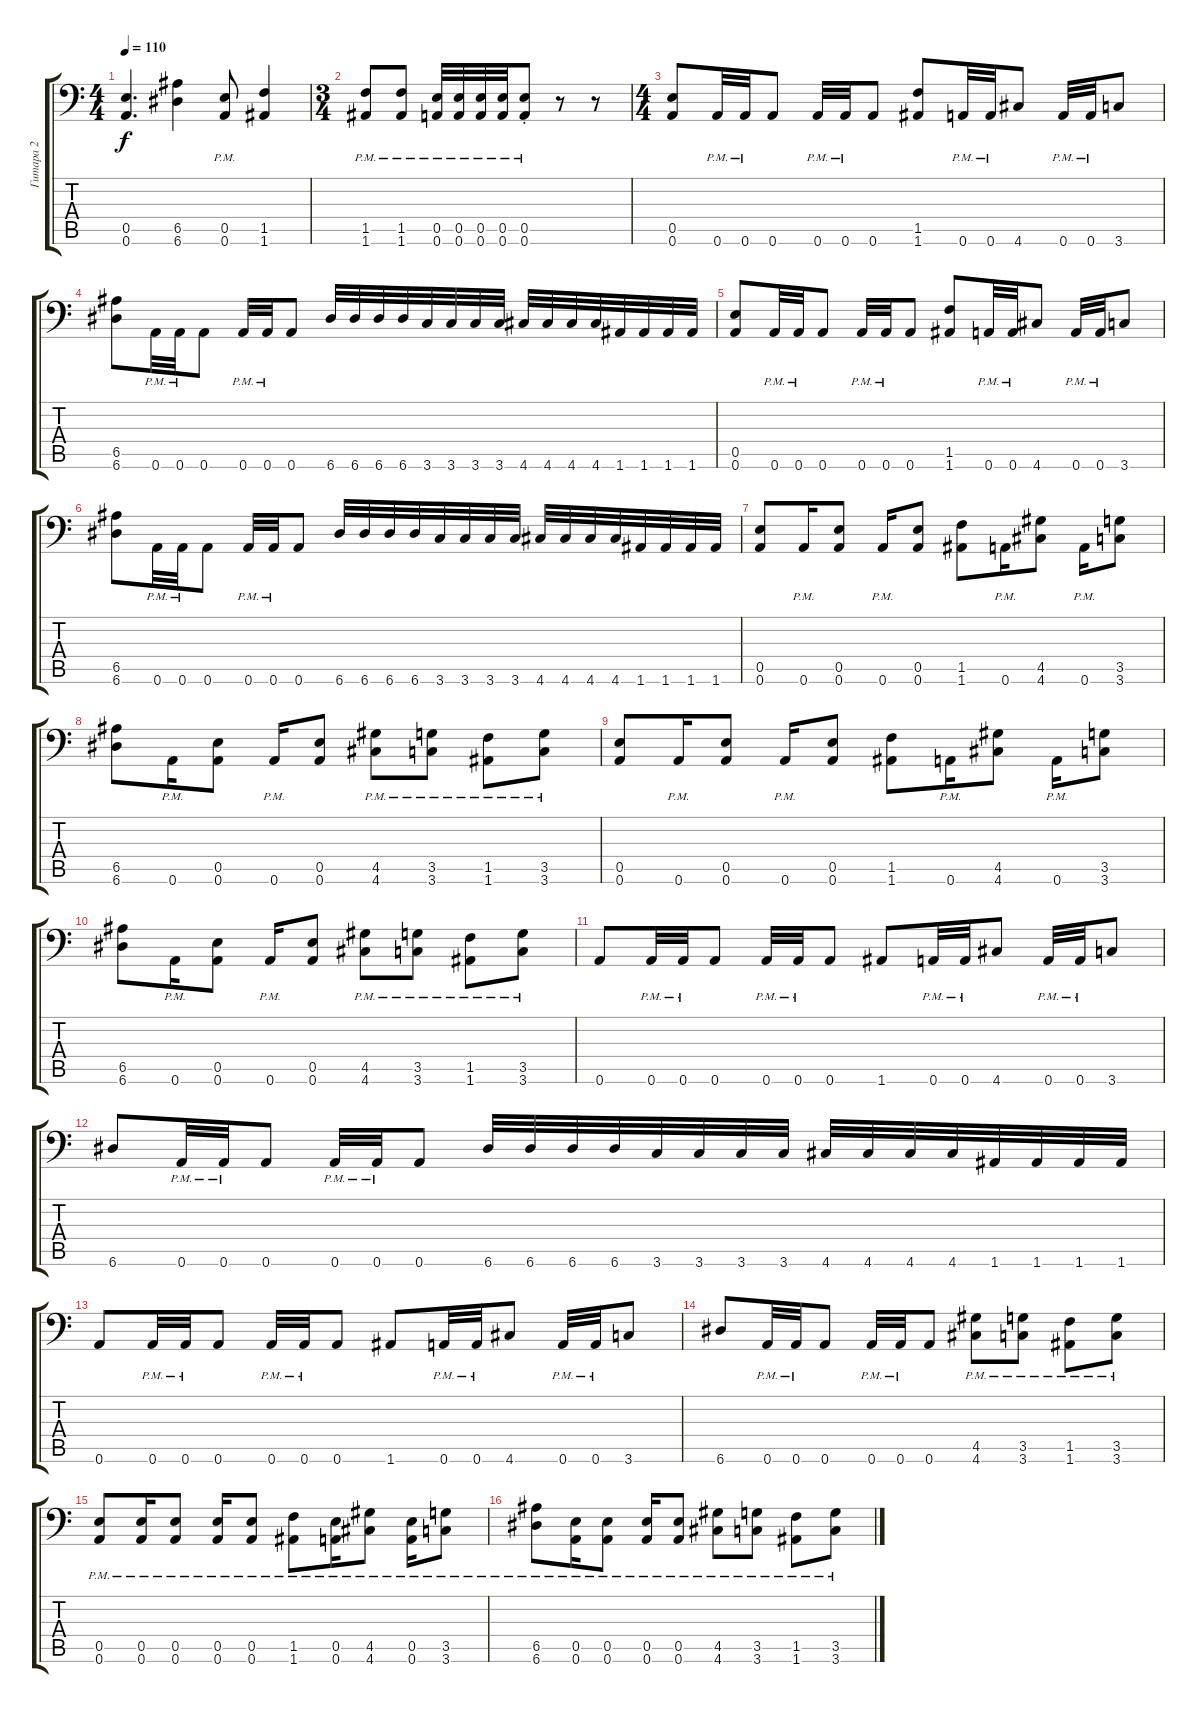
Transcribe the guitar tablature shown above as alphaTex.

\track ("Гитара 2" "Гитара 2") {instrument distortionguitar}
\staff {score tabs}
\tuning (B3 Gb3 D3 A2 E2 A1) {hide}
\ts (4 4)
\tempo 110
\clef f4
\ks c
(0.5 0.6).4{d dy f} (6.5 6.6).4 (0.5{pm} 0.6{pm}).8 (1.5 1.6).4 |
\ts (3 4)
(1.5{pm} 1.6{pm}).8 (1.5{pm} 1.6{pm}).8 (0.5{pm} 0.6{pm}).32 (0.5{pm} 0.6{pm}).32 (0.5{pm} 0.6{pm}).32 (0.5{pm} 0.6{pm}).32 (0.5{pm st} 0.6{pm st}).8 r.8 r.8 |
\ts (4 4)
(0.5 0.6).8 0.6{pm}.32 0.6{pm}.32 0.6.8 0.6{pm}.32 0.6{pm}.32 0.6.8 (1.5 1.6).8 0.6{pm}.32 0.6{pm}.32 4.6.8 0.6{pm}.32 0.6{pm}.32 3.6.8 |
(6.5 6.6).8 0.6{pm}.32 0.6{pm}.32 0.6.8 0.6{pm}.32 0.6{pm}.32 0.6.8 6.6.32 6.6.32 6.6.32 6.6.32 3.6.32 3.6.32 3.6.32 3.6.32 4.6.32 4.6.32 4.6.32 4.6.32 1.6.32 1.6.32 1.6.32 1.6.32 |
(0.5 0.6).8 0.6{pm}.32 0.6{pm}.32 0.6.8 0.6{pm}.32 0.6{pm}.32 0.6.8 (1.5 1.6).8 0.6{pm}.32 0.6{pm}.32 4.6.8 0.6{pm}.32 0.6{pm}.32 3.6.8 |
(6.5 6.6).8 0.6{pm}.32 0.6{pm}.32 0.6.8 0.6{pm}.32 0.6{pm}.32 0.6.8 6.6.32 6.6.32 6.6.32 6.6.32 3.6.32 3.6.32 3.6.32 3.6.32 4.6.32 4.6.32 4.6.32 4.6.32 1.6.32 1.6.32 1.6.32 1.6.32 |
(0.5 0.6).8 0.6{pm}.16 (0.5 0.6).8 0.6{pm}.16 (0.5 0.6).8 (1.5 1.6).8 0.6{pm}.16 (4.5 4.6).8 0.6{pm}.16 (3.5 3.6).8 |
(6.5 6.6).8 0.6{pm}.16 (0.5 0.6).8 0.6{pm}.16 (0.5 0.6).8 (4.5{pm} 4.6{pm}).8 (3.5{pm} 3.6{pm}).8 (1.5{pm} 1.6{pm}).8 (3.5{pm} 3.6{pm}).8 |
(0.5 0.6).8 0.6{pm}.16 (0.5 0.6).8 0.6{pm}.16 (0.5 0.6).8 (1.5 1.6).8 0.6{pm}.16 (4.5 4.6).8 0.6{pm}.16 (3.5 3.6).8 |
(6.5 6.6).8 0.6{pm}.16 (0.5 0.6).8 0.6{pm}.16 (0.5 0.6).8 (4.5{pm} 4.6{pm}).8 (3.5{pm} 3.6{pm}).8 (1.5{pm} 1.6{pm}).8 (3.5{pm} 3.6{pm}).8 |
0.6.8 0.6{pm}.32 0.6{pm}.32 0.6.8 0.6{pm}.32 0.6{pm}.32 0.6.8 1.6.8 0.6{pm}.32 0.6{pm}.32 4.6.8 0.6{pm}.32 0.6{pm}.32 3.6.8 |
6.6.8 0.6{pm}.32 0.6{pm}.32 0.6.8 0.6{pm}.32 0.6{pm}.32 0.6.8 6.6.32 6.6.32 6.6.32 6.6.32 3.6.32 3.6.32 3.6.32 3.6.32 4.6.32 4.6.32 4.6.32 4.6.32 1.6.32 1.6.32 1.6.32 1.6.32 |
0.6.8 0.6{pm}.32 0.6{pm}.32 0.6.8 0.6{pm}.32 0.6{pm}.32 0.6.8 1.6.8 0.6{pm}.32 0.6{pm}.32 4.6.8 0.6{pm}.32 0.6{pm}.32 3.6.8 |
6.6.8 0.6{pm}.32 0.6{pm}.32 0.6.8 0.6{pm}.32 0.6{pm}.32 0.6.8 (4.5{pm} 4.6{pm}).8 (3.5{pm} 3.6{pm}).8 (1.5{pm} 1.6{pm}).8 (3.5{pm} 3.6{pm}).8 |
(0.5{pm} 0.6{pm}).8 (0.5{pm} 0.6{pm}).16 (0.5{pm} 0.6{pm}).8 (0.5{pm} 0.6{pm}).16 (0.5{pm} 0.6{pm}).8 (1.5{pm} 1.6{pm}).8 (0.5{pm} 0.6{pm}).16 (4.5{pm} 4.6{pm}).8 (0.5{pm} 0.6{pm}).16 (3.5{pm} 3.6{pm}).8 |
(6.5{pm} 6.6{pm}).8 (0.5{pm} 0.6{pm}).16 (0.5{pm} 0.6{pm}).8 (0.5{pm} 0.6{pm}).16 (0.5{pm} 0.6{pm}).8 (4.5{pm} 4.6{pm}).8 (3.5{pm} 3.6{pm}).8 (1.5{pm} 1.6{pm}).8 (3.5{pm} 3.6{pm}).8
